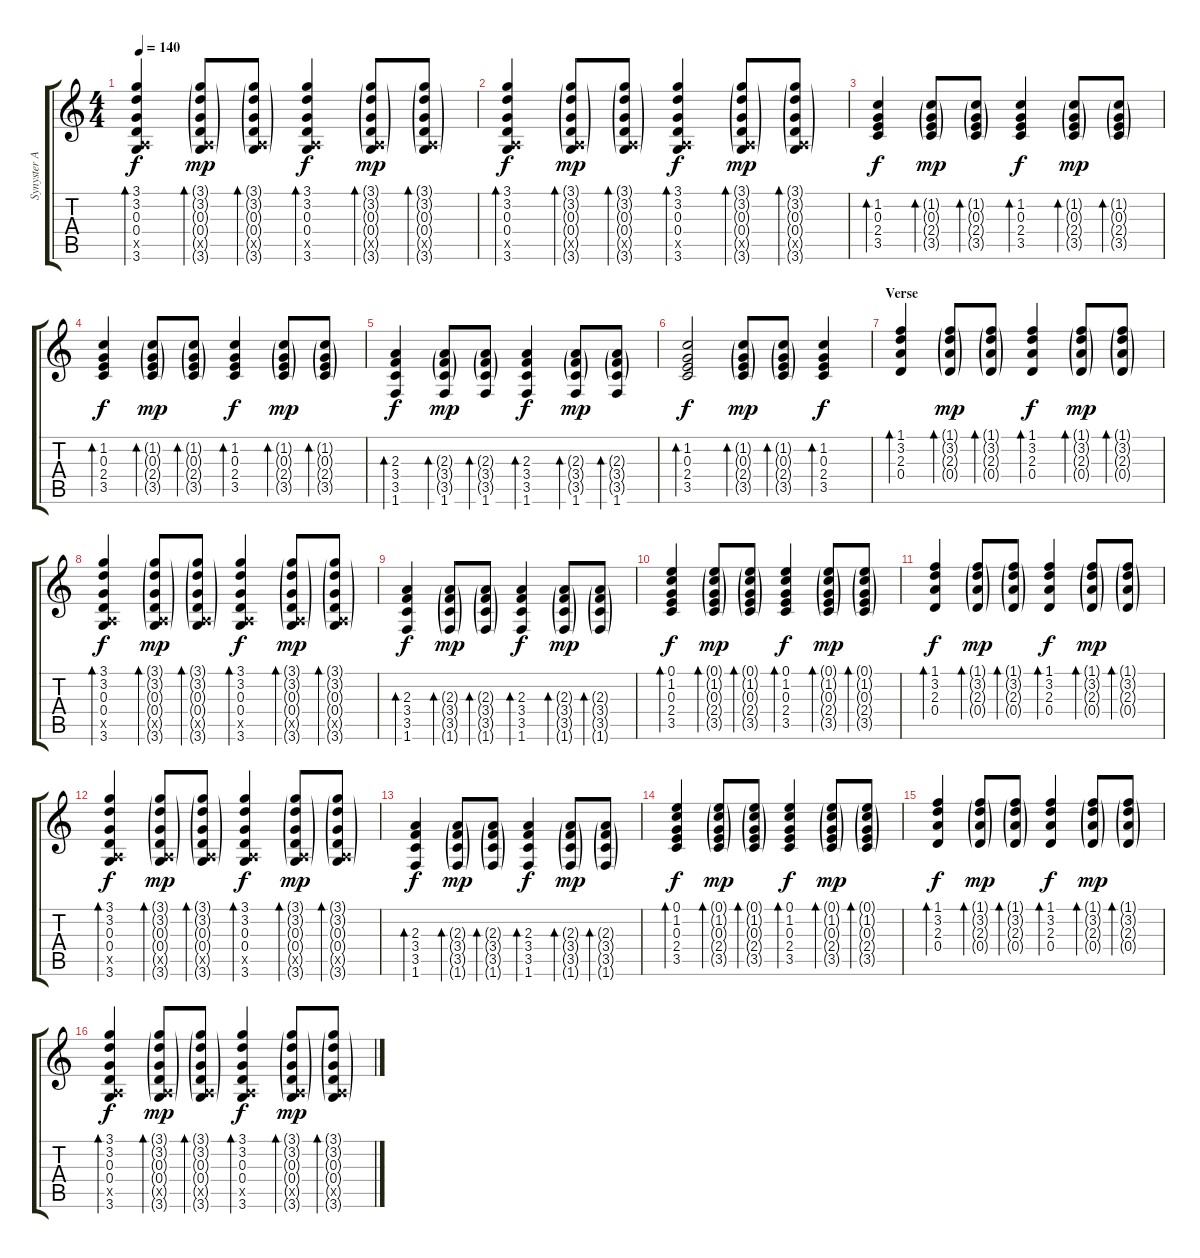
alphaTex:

\track ("Synyster Acoustic" "Synyster A") {instrument acousticguitarsteel}
\staff {score tabs}
\tuning (E4 B3 G3 D3 A2 E2) {hide}
\ts (4 4)
\tempo 140
\clef g2
\ks c
(3.1 3.2 0.3 0.4 0.5{x} 3.6).4{bd 60 dy f} (3.1{g} 3.2{g} 0.3{g} 0.4{g} 0.5{g x} 3.6{g}).8{bd 60 dy mp} (3.1{g} 3.2{g} 0.3{g} 0.4{g} 0.5{g x} 3.6{g}).8{bd 60} (3.1 3.2 0.3 0.4 0.5{x} 3.6).4{bd 60 dy f} (3.1{g} 3.2{g} 0.3{g} 0.4{g} 0.5{g x} 3.6{g}).8{bd 60 dy mp} (3.1{g} 3.2{g} 0.3{g} 0.4{g} 0.5{g x} 3.6{g}).8{bd 60} |
(3.1 3.2 0.3 0.4 0.5{x} 3.6).4{bd 60 dy f} (3.1{g} 3.2{g} 0.3{g} 0.4{g} 0.5{g x} 3.6{g}).8{bd 60 dy mp} (3.1{g} 3.2{g} 0.3{g} 0.4{g} 0.5{g x} 3.6{g}).8{bd 60} (3.1 3.2 0.3 0.4 0.5{x} 3.6).4{bd 60 dy f} (3.1{g} 3.2{g} 0.3{g} 0.4{g} 0.5{g x} 3.6{g}).8{bd 60 dy mp} (3.1{g} 3.2{g} 0.3{g} 0.4{g} 0.5{g x} 3.6{g}).8{bd 60} |
(1.2 0.3 2.4 3.5).4{bd 60 dy f} (1.2{g} 0.3{g} 2.4{g} 3.5{g}).8{bd 60 dy mp} (1.2{g} 0.3{g} 2.4{g} 3.5{g}).8{bd 60} (1.2 0.3 2.4 3.5).4{bd 60 dy f} (1.2{g} 0.3{g} 2.4{g} 3.5{g}).8{bd 60 dy mp} (1.2{g} 0.3{g} 2.4{g} 3.5{g}).8{bd 60} |
(1.2 0.3 2.4 3.5).4{bd 60 dy f} (1.2{g} 0.3{g} 2.4{g} 3.5{g}).8{bd 60 dy mp} (1.2{g} 0.3{g} 2.4{g} 3.5{g}).8{bd 60} (1.2 0.3 2.4 3.5).4{bd 60 dy f} (1.2{g} 0.3{g} 2.4{g} 3.5{g}).8{bd 60 dy mp} (1.2{g} 0.3{g} 2.4{g} 3.5{g}).8{bd 60} |
(2.3 3.4 3.5 1.6).4{bd 60 dy f} (2.3{g} 3.4{g} 3.5{g} 1.6).8{bd 60 dy mp} (2.3{g} 3.4{g} 3.5{g} 1.6).8{bd 60} (2.3 3.4 3.5 1.6).4{bd 60 dy f} (2.3{g} 3.4{g} 3.5{g} 1.6).8{bd 60 dy mp} (2.3{g} 3.4{g} 3.5{g} 1.6).8{bd 60} |
(1.2 0.3 2.4 3.5).2{bd 60 dy f} (1.2{g} 0.3{g} 2.4{g} 3.5{g}).8{bd 60 dy mp} (1.2{g} 0.3{g} 2.4{g} 3.5{g}).8{bd 60} (1.2 0.3 2.4 3.5).4{bd 60 dy f} |
\section ("" "Verse")
(1.1 3.2 2.3 0.4).4{bd 60} (1.1{g} 3.2{g} 2.3{g} 0.4{g}).8{bd 60 dy mp} (1.1{g} 3.2{g} 2.3{g} 0.4{g}).8{bd 60} (1.1 3.2 2.3 0.4).4{bd 60 dy f} (1.1{g} 3.2{g} 2.3{g} 0.4{g}).8{bd 60 dy mp} (1.1{g} 3.2{g} 2.3{g} 0.4{g}).8{bd 60} |
(3.1 3.2 0.3 0.4 0.5{x} 3.6).4{bd 60 dy f} (3.1{g} 3.2{g} 0.3{g} 0.4{g} 0.5{g x} 3.6{g}).8{bd 60 dy mp} (3.1{g} 3.2{g} 0.3{g} 0.4{g} 0.5{g x} 3.6{g}).8{bd 60} (3.1 3.2 0.3 0.4 0.5{x} 3.6).4{bd 60 dy f} (3.1{g} 3.2{g} 0.3{g} 0.4{g} 0.5{g x} 3.6{g}).8{bd 60 dy mp} (3.1{g} 3.2{g} 0.3{g} 0.4{g} 0.5{g x} 3.6{g}).8{bd 60} |
(2.3 3.4 3.5 1.6).4{bd 60 dy f} (2.3{g} 3.4{g} 3.5{g} 1.6{g}).8{bd 60 dy mp} (2.3{g} 3.4{g} 3.5{g} 1.6{g}).8{bd 60} (2.3 3.4 3.5 1.6).4{bd 60 dy f} (2.3{g} 3.4{g} 3.5{g} 1.6{g}).8{bd 60 dy mp} (2.3{g} 3.4{g} 3.5{g} 1.6{g}).8{bd 60} |
(0.1 1.2 0.3 2.4 3.5).4{bd 60 dy f} (0.1{g} 1.2{g} 0.3{g} 2.4{g} 3.5{g}).8{bd 60 dy mp} (0.1{g} 1.2{g} 0.3{g} 2.4{g} 3.5{g}).8{bd 60} (0.1 1.2 0.3 2.4 3.5).4{bd 60 dy f} (0.1{g} 1.2{g} 0.3{g} 2.4{g} 3.5{g}).8{bd 60 dy mp} (0.1{g} 1.2{g} 0.3{g} 2.4{g} 3.5{g}).8{bd 60} |
(1.1 3.2 2.3 0.4).4{bd 60 dy f} (1.1{g} 3.2{g} 2.3{g} 0.4{g}).8{bd 60 dy mp} (1.1{g} 3.2{g} 2.3{g} 0.4{g}).8{bd 60} (1.1 3.2 2.3 0.4).4{bd 60 dy f} (1.1{g} 3.2{g} 2.3{g} 0.4{g}).8{bd 60 dy mp} (1.1{g} 3.2{g} 2.3{g} 0.4{g}).8{bd 60} |
(3.1 3.2 0.3 0.4 0.5{x} 3.6).4{bd 60 dy f} (3.1{g} 3.2{g} 0.3{g} 0.4{g} 0.5{g x} 3.6{g}).8{bd 60 dy mp} (3.1{g} 3.2{g} 0.3{g} 0.4{g} 0.5{g x} 3.6{g}).8{bd 60} (3.1 3.2 0.3 0.4 0.5{x} 3.6).4{bd 60 dy f} (3.1{g} 3.2{g} 0.3{g} 0.4{g} 0.5{g x} 3.6{g}).8{bd 60 dy mp} (3.1{g} 3.2{g} 0.3{g} 0.4{g} 0.5{g x} 3.6{g}).8{bd 60} |
(2.3 3.4 3.5 1.6).4{bd 60 dy f} (2.3{g} 3.4{g} 3.5{g} 1.6{g}).8{bd 60 dy mp} (2.3{g} 3.4{g} 3.5{g} 1.6{g}).8{bd 60} (2.3 3.4 3.5 1.6).4{bd 60 dy f} (2.3{g} 3.4{g} 3.5{g} 1.6{g}).8{bd 60 dy mp} (2.3{g} 3.4{g} 3.5{g} 1.6{g}).8{bd 60} |
(0.1 1.2 0.3 2.4 3.5).4{bd 60 dy f} (0.1{g} 1.2{g} 0.3{g} 2.4{g} 3.5{g}).8{bd 60 dy mp} (0.1{g} 1.2{g} 0.3{g} 2.4{g} 3.5{g}).8{bd 60} (0.1 1.2 0.3 2.4 3.5).4{bd 60 dy f} (0.1{g} 1.2{g} 0.3{g} 2.4{g} 3.5{g}).8{bd 60 dy mp} (0.1{g} 1.2{g} 0.3{g} 2.4{g} 3.5{g}).8{bd 60} |
(1.1 3.2 2.3 0.4).4{bd 60 dy f} (1.1{g} 3.2{g} 2.3{g} 0.4{g}).8{bd 60 dy mp} (1.1{g} 3.2{g} 2.3{g} 0.4{g}).8{bd 60} (1.1 3.2 2.3 0.4).4{bd 60 dy f} (1.1{g} 3.2{g} 2.3{g} 0.4{g}).8{bd 60 dy mp} (1.1{g} 3.2{g} 2.3{g} 0.4{g}).8{bd 60} |
(3.1 3.2 0.3 0.4 0.5{x} 3.6).4{bd 60 dy f} (3.1{g} 3.2{g} 0.3{g} 0.4{g} 0.5{g x} 3.6{g}).8{bd 60 dy mp} (3.1{g} 3.2{g} 0.3{g} 0.4{g} 0.5{g x} 3.6{g}).8{bd 60} (3.1 3.2 0.3 0.4 0.5{x} 3.6).4{bd 60 dy f} (3.1{g} 3.2{g} 0.3{g} 0.4{g} 0.5{g x} 3.6{g}).8{bd 60 dy mp} (3.1{g} 3.2{g} 0.3{g} 0.4{g} 0.5{g x} 3.6{g}).8{bd 60}
